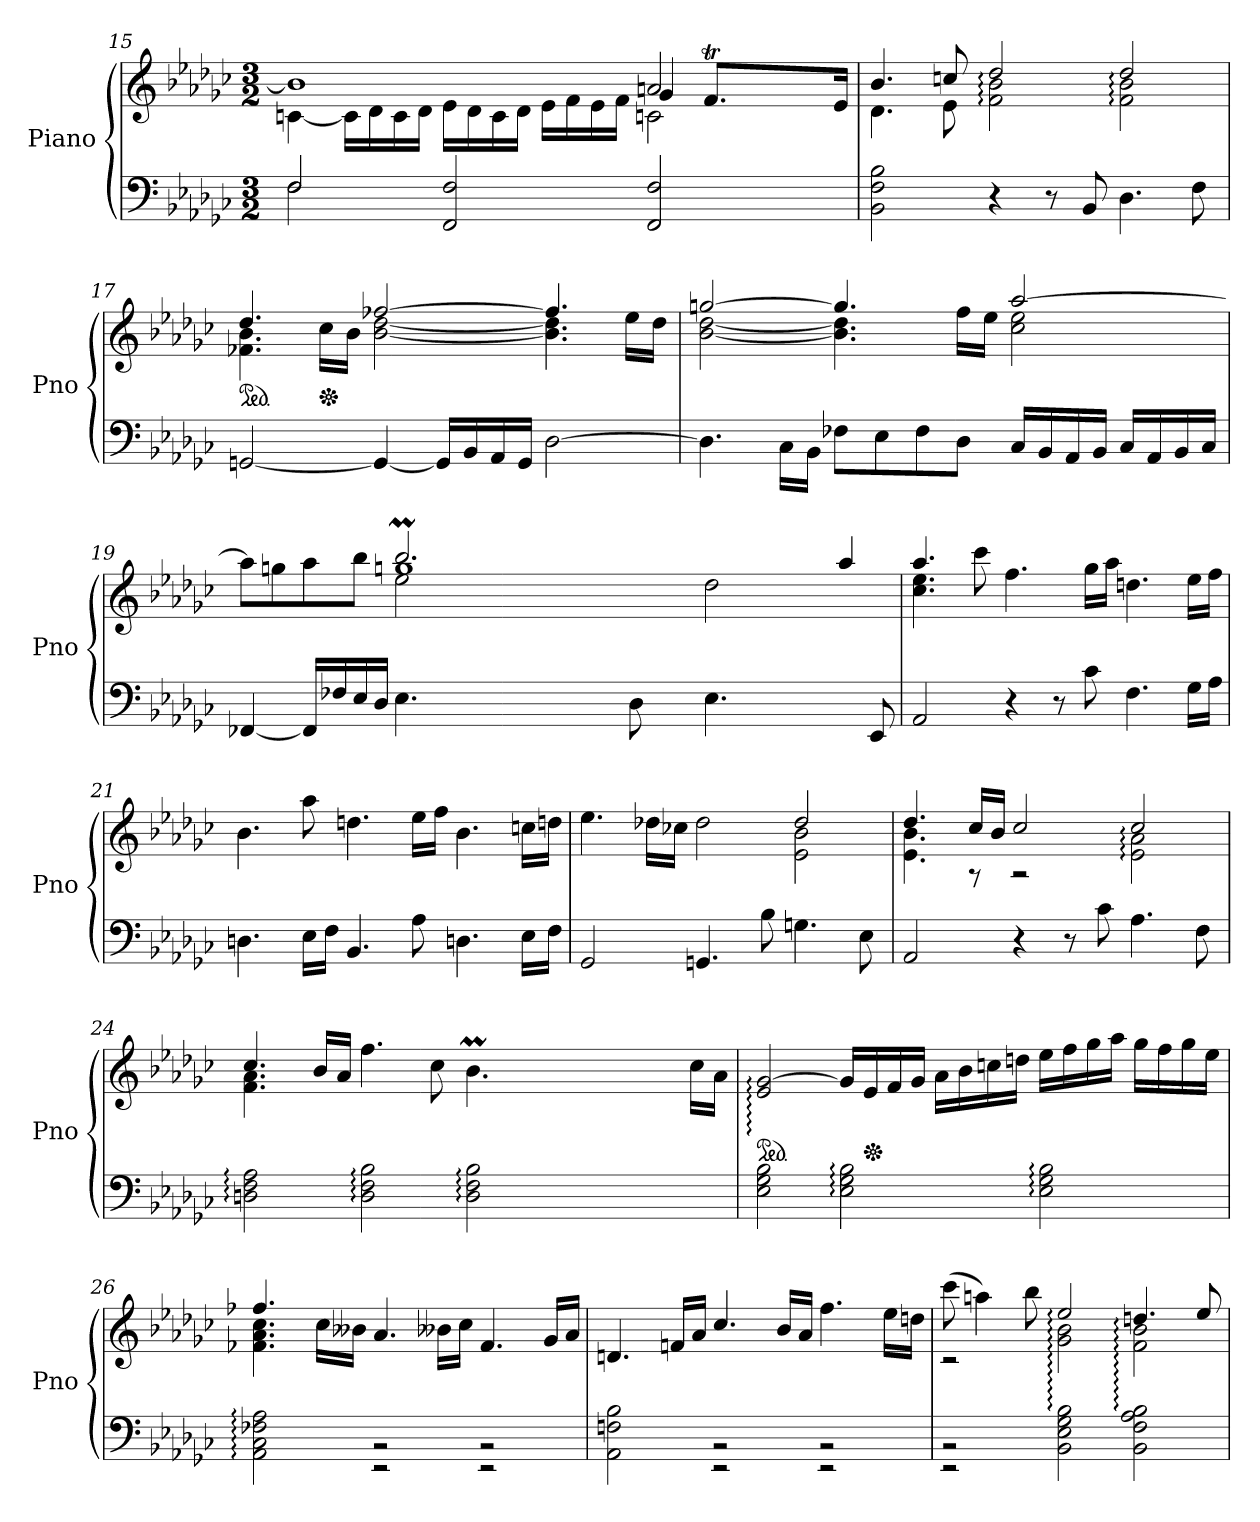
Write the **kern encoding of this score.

**kern	**kern
*part1	*part1
*staff2	*staff1
*I"Piano	*
*I'Pno	*
!!LO:LB:g=z
*clefF4	*clefG2
*k[b-e-a-d-g-c-]	*k[b-e-a-d-g-c-]
*M3/2	*M3/2
=15	=15
*^	*^
*	*	*	*^
*	*	*	*	*^
2F/	2F\	1b-]	[4cn\	1ryy	4ryy
*	*	*	*	*v	*v
.	.	.	16c\LL]	.
.	.	.	16d-\	.
.	.	.	16c\	.
.	.	.	16d-\JJ	.
2FF/ 2F/	1ryy	.	16e-\LL	.
.	.	.	16d-\	.
.	.	.	16c\	.
.	.	.	16d-\JJ	.
.	.	.	16e-\LL	.
.	.	.	16f\	.
.	.	.	16e-\	.
.	.	.	16f\JJ	.
2FF/ 2F/	.	2an/	2cn\	4g-/
*	*	*	*	*^
.	.	.	.	8.ft/L	32g-!yy
.	.	.	.	.	32f!yy
.	.	.	.	.	32g-!yy
.	.	.	.	.	32f!yy
.	.	.	.	.	32g-!yy
.	.	.	.	.	32f!yy
.	.	.	.	16e-/Jk	16ryy
*v	*v	*	*	*	*
*	*	*	*v	*v
!!LO:LB:g=z
=16	=16	=16	=16
2BB-\ 2F\ 2B-\	4.b-/	4.d-\	2ryy
.	8ccn/	8e-\	.
4r	2dd-/	2f\ 2b-\	2fyy: 2b-yy: 2dd-yy:
8r	.	.	.
8BB-/	.	.	.
4.D-\	2dd-/	2f\ 2b-\	2fyy: 2b-yy: 2dd-yy:
8F\	.	.	.
*	*v	*v	*v
=17	=17
*	*ped
*	*^
[2GGn/	4.dd-/	4.f-X\ 4.b-\
*	*Xped	*
.	16cc-\LL	8ryy
.	16b-\JJ	.
4GG/_	[2ff-X/	[2b-\ [2dd-\
16GG/LL]	.	.
16BB-/	.	.
16AA-/	.	.
16GG/JJ	.	.
[2D-\	4.ff-/]	4.b-\] 4.dd-\]
.	16ee-\LL	8ryy
.	16dd-\JJ	.
=18	=18	=18
4.D-\]	[2ggn/	[2b-\ [2dd-\
16C-\LL	.	.
16BB-\JJ	.	.
8F-X\L	4.gg/]	4.b-\] 4.dd-\]
8E-\	.	.
8F-\	.	.
8D-\J	16ff\LL	8ryy
.	16ee-\JJ	.
16C-/LL	[2aa-/	2cc-\ 2ee-\
16BB-/	.	.
16AA-/	.	.
16BB-/JJ	.	.
16C-/LL	.	.
16AA-/	.	.
16BB-/	.	.
16C-/JJ	.	.
!!LO:PB:g=z
=19	=19	=19
*	*^	*^
[4FF-X/	8aa-\L]	2ryy	2ryy	2ryy
.	8ggn\	.	.	.
16FF-/LL]	8aa-\	.	.	.
16F-X/	.	.	.	.
16E-/	8bb-\J	.	.	.
16D-/JJ	.	.	.	.
4.E-\	2.bb-m/	1ggn	32ccc-!yy	2ee-\
.	.	.	32bb-!yy	.
.	.	.	32ccc-!yy	.
.	.	.	32bb-!yy	.
.	.	.	32ccc-!yy	.
.	.	.	32bb-!yy	.
.	.	.	32ccc-!yy	.
.	.	.	32bb-!yy	.
.	.	.	32ccc-!yy	.
.	.	.	32bb-!yy	.
.	.	.	32ccc-!yy	.
.	.	.	32bb-!yy	.
8D-\	.	.	32ccc-!yy	.
.	.	.	32bb-!yy	.
.	.	.	32ccc-!yy	.
.	.	.	32bb-!yy	.
4.E-\	.	.	32ccc-!yy	2dd-\
.	.	.	32bb-!yy	.
.	.	.	32ccc-!yy	.
.	.	.	32bb-!yy	.
.	.	.	32ccc-!yy	.
.	.	.	[32bb-!yy	.
.	.	.	16bb-!yy]	.
.	4aa-/	.	4ryy	.
8EE-/	.	.	.	.
*	*	*v	*v	*v
!!LO:LB:g=z
=20	=20	=20
2AA-/	4.aa-/	4.cc-\ 4.ee-\
.	8ccc-\	1ryy
4r	4.ff\	.
8r	.	.
8c-\	16gg-\LL	.
.	16aa-\JJ	.
4.F\	4.ddn\	.
16G-\LL	16ee-\LL	8ryy
16A-\JJ	16ff\JJ	.
*	*v	*v
=21	=21
4.Dn\	4.b-\
16E-\LL	8aa-\
16F\JJ	.
4.BB-/	4.ddn\
8A-\	16ee-\LL
.	16ff\JJ
4.Dn\	4.b-\
16E-\LL	16ccn\LL
16F\JJ	16ddn\JJ
!!LO:LB:g=z
=22	=22
*	*^
2GG-/	4.ee-\	1ryy
.	16dd-X\LL	.
.	16cc-X\JJ	.
4.GGn/	2dd-\	.
8B-\	.	.
4.Gn\	2dd-/	2e-\ 2b-\
8E-\	.	.
=23	=23	=23
*	*	*^
2AA-/	4.dd-/	4.e-\ 4.b-\	1ryy
.	16cc-/LL	8rA	.
.	16b-/JJ	.	.
4r	2cc-/	2rA	.
8r	.	.	.
8c-\	.	.	.
4.A-\	2cc-/	2e-\ 2a-\	2e-yy: 2a-yy: 2cc-yy:
8F\	.	.	.
=24	=24	=24	=24
2Dn\: 2F\: 2A-\:	4.cc-/	4.f\ 4.a-\	4.fyy: 4.a-yy: 4.cc-yy:
.	16b-/LL	8ryy	1ryy
.	16a-/JJ	.	.
2D\: 2F\: 2B-\:	4.ff\	4.ryy@	.
.	8cc-\	8ryy@	.
2D\: 2F\: 2B-\:	4.b-m\	32cc-!yy	.
.	.	32b-!yy	.
.	.	32cc-!yy	.
.	.	32b-!yy	.
.	.	32cc-!yy	.
.	.	32b-!yy	.
.	.	32cc-!yy	.
.	.	32b-!yy	.
.	.	32cc-!yy	.
.	.	[32b-!yy	.
.	.	16b-!yy]	.
.	16cc-\LL	8ryy	8ryy
.	16a-\JJ	.	.
*	*v	*v	*v
!!LO:LB:g=z
=25	=25
*	*ped
*	*^
2E-\ 2G-\ 2B-\	2e-/ [2g-/	2E-yy: 2G-yy: 2B-yy: 2e-yy: 2g-yy:
2E-\: 2G-\: 2B-\:	16g-/LL]	1ryy
*	*Xped	*
.	16e-/	.
.	16f/	.
.	16g-/JJ	.
.	16a-\LL	.
.	16b-\	.
.	16ccn\	.
.	16ddn\JJ	.
2E-\: 2G-\: 2B-\:	16ee-\LL	.
.	16ff\	.
.	16gg-\	.
.	16aa-\JJ	.
.	16gg-\LL	.
.	16ff\	.
.	16gg-\	.
.	16ee-\JJ	.
=26	=26	=26
*^	*	*^
2AA-\: 2C-\: 2F-X\: 2A-\:	2ryy	4.ff-X/	4.f-X\ 4.a-\ 4.cc-\	4.f-yy: 4.a-yy: 4.cc-yy: 4.ff-yy:
.	.	16cc-\LL	1ryy	1ryy
.	.	16b--X\JJ	.	.
2rBB	2rEE	4.a-/	.	.
.	.	16b--X\LL	.	.
.	.	16cc-\JJ	.	.
2rBB	2rEE	4.f-/	.	.
.	.	16g-/LL	8ryy	8ryy
.	.	16a-/JJ	.	.
*	*	*v	*v	*v
!!LO:LB:g=z
=27	=27	=27
2AA-\ 2Fn\ 2B-\	2ryy	4.dn/
.	.	16fn/LL
.	.	16a-/JJ
2rBB	2rEE	4.cc-/
.	.	16b-/LL
.	.	16a-/JJ
2rBB	2rEE	4.ff\
.	.	16ee-\LL
.	.	16ddn\JJ
=28	=28	=28
*	*	*^
*	*	*	*^
2rBB	2rEE	(>8ccc-\	2rc	2ryy
.	.	4aan\)	.	.
.	.	8bb-\	.	.
2BB-\ 2E-\ 2G-\ 2B-\	1ryy	2ee-/	2g-\ 2b-\	2BB-yy: 2E-yy: 2G-yy: 2B-yy: 2g-yy: 2b-yy: 2ee-yy:
2BB-\ 2F\ 2A-\ 2B-\	.	4.ddn/	2f\ 2b-\	2BB-yy: 2Fyy: 2A-yy: 2B-yy: 2fyy: 2b-yy: 2ddyy:
.	.	8ee-/	.	.
*v	*v	*	*	*
*	*v	*v	*v
=	=
*-	*-
